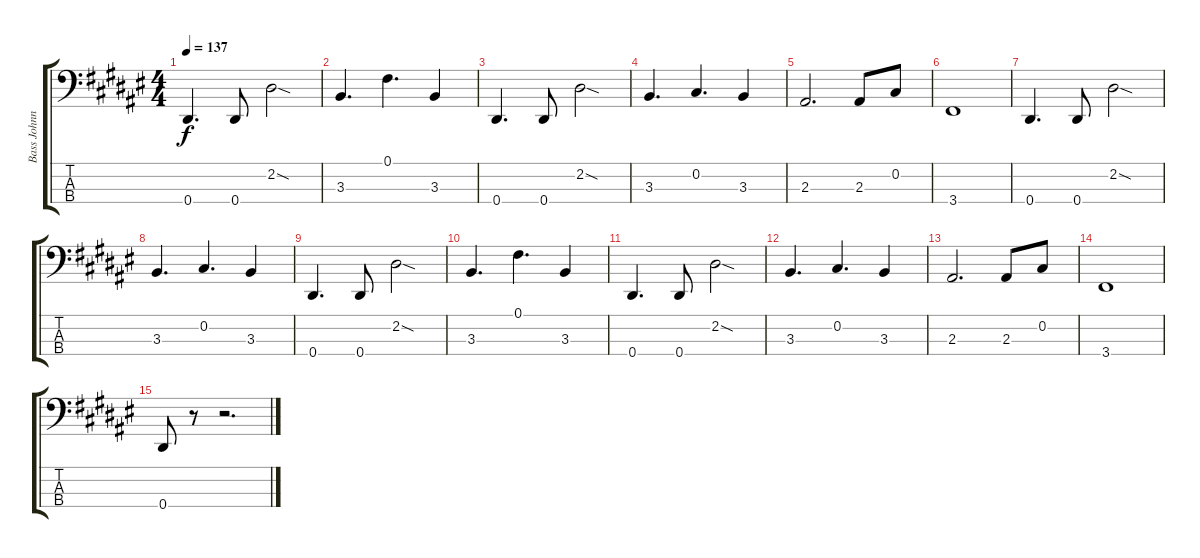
\track ("Bass Johnny chow" "Bass Johnn") {instrument electricbassfinger}
\staff {score tabs}
\tuning (Gb2 Db2 Ab1 Eb1) {hide}
\ts (4 4)
\tempo 137
\clef f4
\ks d#minor
0.4.4{d dy f} 0.4.8 2.2{sod}.2 |
3.3.4{d} 0.1.4{d} 3.3.4 |
0.4.4{d} 0.4.8 2.2{sod}.2 |
3.3.4{d} 0.2.4{d} 3.3.4 |
2.3.2{d} 2.3.8 0.2.8 |
3.4.1 |
0.4.4{d} 0.4.8 2.2{sod}.2 |
3.3.4{d} 0.2.4{d} 3.3.4 |
0.4.4{d} 0.4.8 2.2{sod}.2 |
3.3.4{d} 0.1.4{d} 3.3.4 |
0.4.4{d} 0.4.8 2.2{sod}.2 |
3.3.4{d} 0.2.4{d} 3.3.4 |
2.3.2{d} 2.3.8 0.2.8 |
3.4.1 |
0.4.8 r.8 r.2{d}
